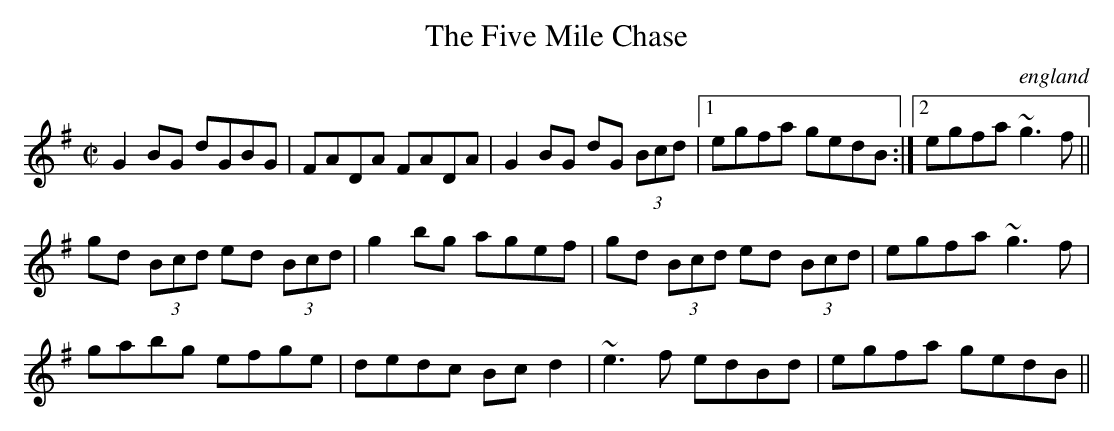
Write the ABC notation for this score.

X:1
T:Five Mile Chase, The
O:england
M:C|
K:G
G2BG dGBG|FADA FADA|G2BG dG (3Bcd|1 egfa gedB:|2 egfa ~g3f||
gd (3Bcd ed (3Bcd|g2bg agef|gd (3Bcd ed (3Bcd|egfa ~g3f|
gabg efge|dedc Bcd2|~e3f edBd|egfa gedB||
